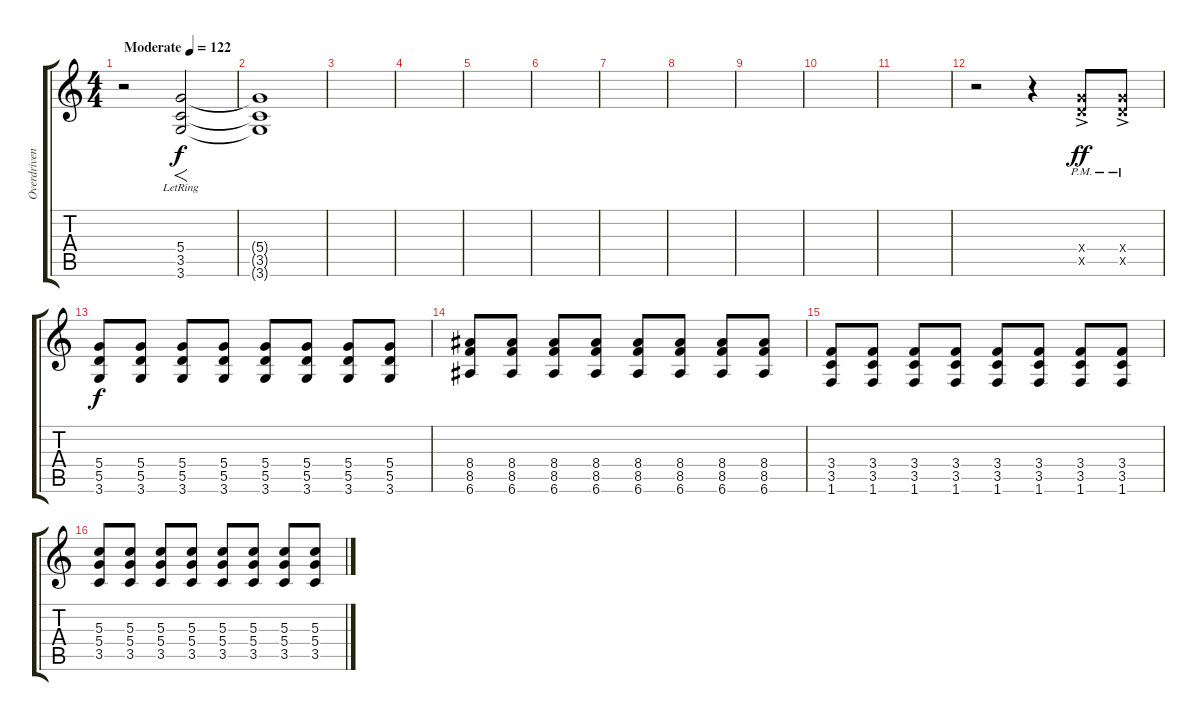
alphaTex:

\track ("Overdriven Guitar" "Overdriven") {instrument overdrivenguitar}
\staff {score tabs}
\tuning (E4 B3 G3 D3 A2 E2) {hide}
\ts (4 4)
\tempo (122 "Moderate")
\clef g2
\ks c
r.2{dy f instrument overdrivenguitar} (5.4{lr} 3.5{lr} 3.6{lr}).2{f} |
(5.4{t} 3.5{t} 3.6{t}).1 |
|
|
|
|
|
|
|
|
|
r.2 r.4 (5.4{ac pm x} 5.5{ac pm x}).8{dy ff volume 16 instrument overdrivenguitar} (5.4{ac pm x} 5.5{ac pm x}).8 |
(5.4 5.5 3.6).8{dy f volume 11 instrument overdrivenguitar} (5.4 5.5 3.6).8 (5.4 5.5 3.6).8 (5.4 5.5 3.6).8 (5.4 5.5 3.6).8 (5.4 5.5 3.6).8 (5.4 5.5 3.6).8 (5.4 5.5 3.6).8 |
(8.4 8.5 6.6).8 (8.4 8.5 6.6).8 (8.4 8.5 6.6).8 (8.4 8.5 6.6).8 (8.4 8.5 6.6).8 (8.4 8.5 6.6).8 (8.4 8.5 6.6).8 (8.4 8.5 6.6).8 |
(3.4 3.5 1.6).8 (3.4 3.5 1.6).8 (3.4 3.5 1.6).8 (3.4 3.5 1.6).8 (3.4 3.5 1.6).8 (3.4 3.5 1.6).8 (3.4 3.5 1.6).8 (3.4 3.5 1.6).8 |
(5.3 5.4 3.5).8 (5.3 5.4 3.5).8 (5.3 5.4 3.5).8 (5.3 5.4 3.5).8 (5.3 5.4 3.5).8 (5.3 5.4 3.5).8 (5.3 5.4 3.5).8 (5.3 5.4 3.5).8
